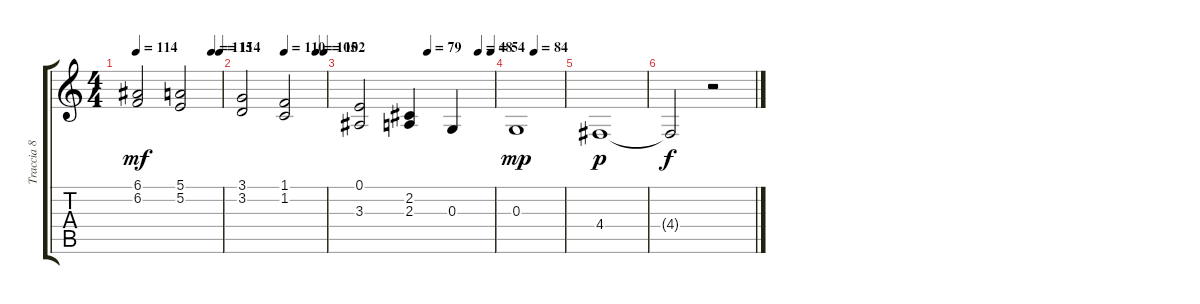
\track ("Traccia 8" "Traccia 8") {instrument synthvoice}
\staff {score tabs}
\tuning (E4 B3 G3 D3 A2 E2) {hide}
\ts (4 4)
\tempo 114
\tempo (115 0.8854166666666666)
\tempo (114 0.9791666666666666)
\clef g2
\ks c
(6.1 6.2).2{dy mf} (5.1 5.2).2 |
\tempo (110 0.5104166666666666)
\tempo (105 0.8854166666666666)
\tempo (102 0.9791666666666666)
(3.1 3.2).2 (1.1 1.2).2 |
\tempo (79 0.5104166666666666)
\tempo (48 0.8854166666666666)
\tempo (54 0.9791666666666666)
(0.1 3.3).2 (2.2 2.3).4{instrument synthvoice} 0.3.4 |
\tempo (84 0.3854166666666667)
0.3.1{dy mp} |
4.4.1{dy p} |
4.4{t}.2{dy f} r.2
